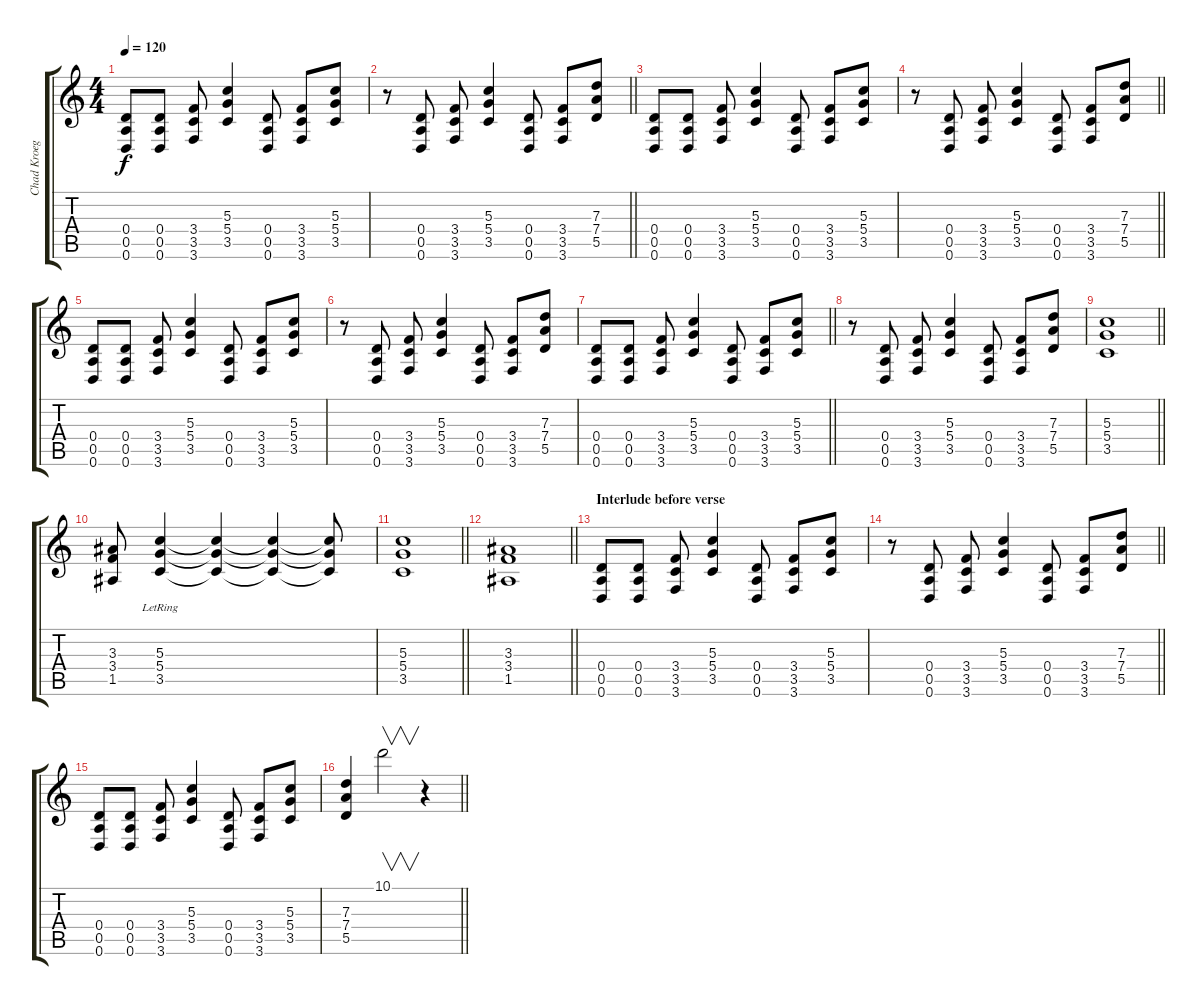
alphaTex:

\track ("Chad Kroeger" "Chad Kroeg") {instrument distortionguitar}
\staff {score tabs}
\tuning (E4 B3 G3 D3 A2 D2) {hide}
\ts (4 4)
\tempo 120
\clef g2
\ks c
(0.4 0.5 0.6).8{dy f} (0.4 0.5 0.6).8 (3.4 3.5 3.6).8 (5.3 5.4 3.5).4 (0.4 0.5 0.6).8 (3.4 3.5 3.6).8 (5.3 5.4 3.5).8 |
\barLineRight lightlight
r.8 (0.4 0.5 0.6).8 (3.4 3.5 3.6).8 (5.3 5.4 3.5).4 (0.4 0.5 0.6).8 (3.4 3.5 3.6).8 (7.3 7.4 5.5).8 |
(0.4 0.5 0.6).8 (0.4 0.5 0.6).8 (3.4 3.5 3.6).8 (5.3 5.4 3.5).4 (0.4 0.5 0.6).8 (3.4 3.5 3.6).8 (5.3 5.4 3.5).8 |
\barLineRight lightlight
r.8 (0.4 0.5 0.6).8 (3.4 3.5 3.6).8 (5.3 5.4 3.5).4 (0.4 0.5 0.6).8 (3.4 3.5 3.6).8 (7.3 7.4 5.5).8 |
(0.4 0.5 0.6).8 (0.4 0.5 0.6).8 (3.4 3.5 3.6).8 (5.3 5.4 3.5).4 (0.4 0.5 0.6).8 (3.4 3.5 3.6).8 (5.3 5.4 3.5).8 |
r.8 (0.4 0.5 0.6).8 (3.4 3.5 3.6).8 (5.3 5.4 3.5).4 (0.4 0.5 0.6).8 (3.4 3.5 3.6).8 (7.3 7.4 5.5).8 |
\barLineRight lightlight
(0.4 0.5 0.6).8 (0.4 0.5 0.6).8 (3.4 3.5 3.6).8 (5.3 5.4 3.5).4 (0.4 0.5 0.6).8 (3.4 3.5 3.6).8 (5.3 5.4 3.5).8 |
r.8 (0.4 0.5 0.6).8 (3.4 3.5 3.6).8 (5.3 5.4 3.5).4 (0.4 0.5 0.6).8 (3.4 3.5 3.6).8 (7.3 7.4 5.5).8 |
\barLineRight lightlight
(5.3 5.4 3.5).1 |
(3.3 3.4 1.5).8 (5.3{lr} 5.4 3.5{lr}).4 (5.3{t} 5.4{t} 3.5{t}).4 (5.3{t} 5.4{t} 3.5{t}).4 (5.3{t} 5.4{t} 3.5{t}).8 |
\barLineRight lightlight
(5.3 5.4 3.5).1 |
\barLineRight lightlight
(3.3 3.4 1.5).1 |
\section ("" "Interlude before verse")
(0.4 0.5 0.6).8 (0.4 0.5 0.6).8 (3.4 3.5 3.6).8 (5.3 5.4 3.5).4 (0.4 0.5 0.6).8 (3.4 3.5 3.6).8 (5.3 5.4 3.5).8 |
\barLineRight lightlight
r.8 (0.4 0.5 0.6).8 (3.4 3.5 3.6).8 (5.3 5.4 3.5).4 (0.4 0.5 0.6).8 (3.4 3.5 3.6).8 (7.3 7.4 5.5).8 |
(0.4 0.5 0.6).8 (0.4 0.5 0.6).8 (3.4 3.5 3.6).8 (5.3 5.4 3.5).4 (0.4 0.5 0.6).8 (3.4 3.5 3.6).8 (5.3 5.4 3.5).8 |
\barLineRight lightlight
(7.3 7.4 5.5).4 10.1.2{v} r.4
